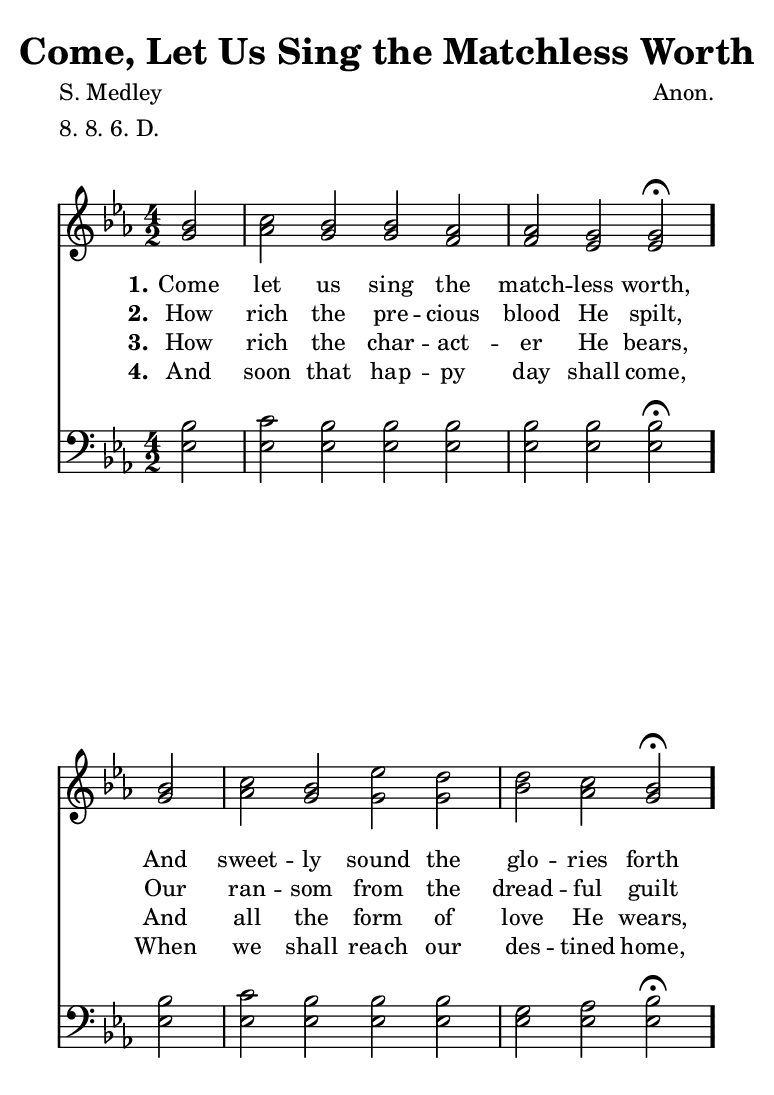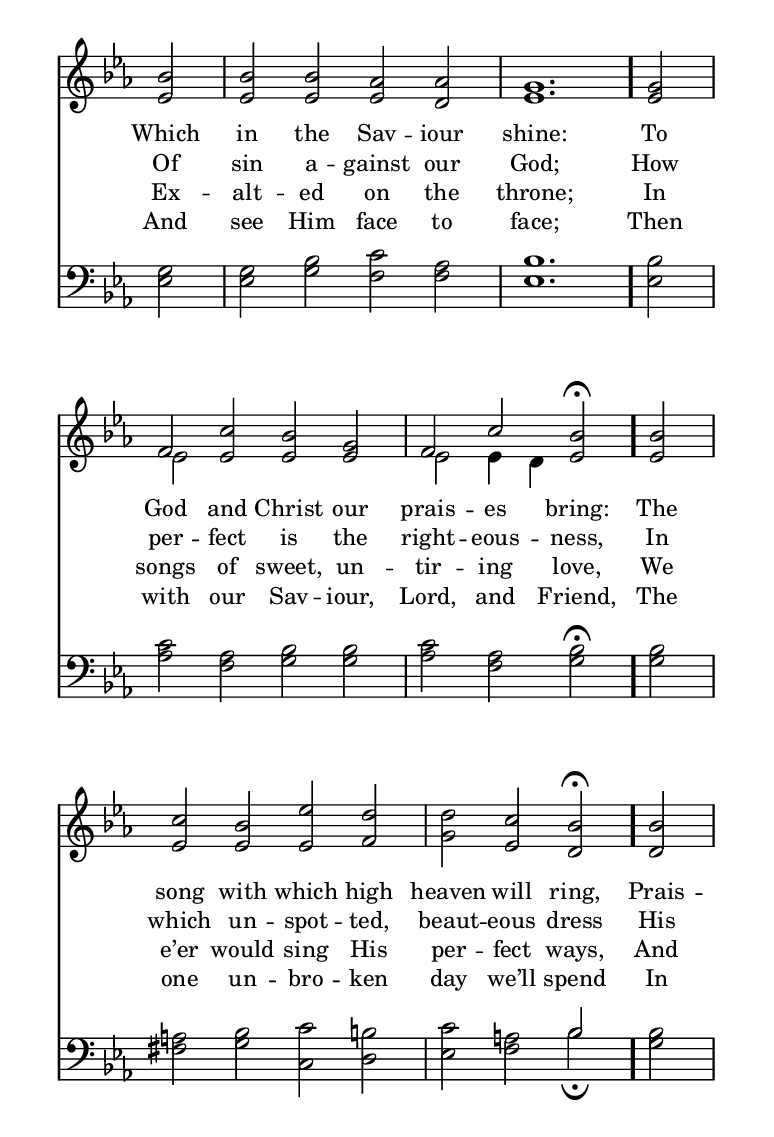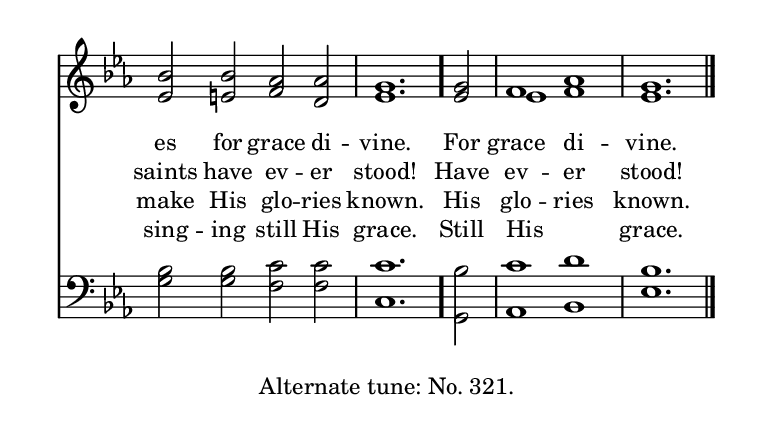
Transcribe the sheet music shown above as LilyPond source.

\include "common/global.ily"
\paper {
  \include "common/paper.ily"
  %ragged-bottom = ##t
  %ragged-last-bottom = ##t
  %systems-per-page = ##f
  %page-count = ##f
}

\header{
  hymnnumber = "158"
  title = "Come, Let Us Sing the Matchless Worth"
  tunename = "Sussex"
  meter = "8. 8. 6. D."
  poet = "S. Medley"
  composer = "Anon."
  %copyright = ""
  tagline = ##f
}

ta = { \tempo 2=90 }
tb = { \tempo 2=45 }

global = {
  \include "common/overrides.ily"
  \override Staff.TimeSignature.style = #'numbered
  \time 4/2
  \override Score.MetronomeMark.transparent = ##t % hide all fermata changes too
  \ta
  \key ees \major
  \partial 2
  \autoBeamOff
}

notesSoprano = {
\global
\relative c'' {

  bes2 | c bes bes aes | aes g \tb g \fermata \ta
  bes2 | c bes ees d | d c \tb bes \fermata \ta
  bes2 | bes bes aes aes | g1.
  g2 | f c' bes g | f c' \tb bes \fermata \ta
  bes2 | c bes ees d | d c \tb bes \fermata \ta
  bes2 | bes bes aes aes | g1.
  g2 | f1 aes | g1.

  \bar "|."

}
}

notesAlto = {
\global
\relative e' {

  g2 | aes g g f | f ees ees
  g2 | aes g g g | bes aes g
  ees2 | ees ees ees d | ees1.
  ees2 | ees ees ees ees | ees ees4 d ees2
  ees2 | ees ees ees f | g ees d
  d2 | ees e f d | ees1.
  ees2 | ees1 f | ees1.

}
}

notesTenor = {
\global
\relative a {

  bes2 | c bes bes bes | bes bes bes
  bes2 | c bes bes bes | g aes bes
  g2 | g bes c aes | bes1.
  bes2 | c aes bes bes | c aes bes
  bes2 | a bes c b | c a bes
  bes2 | bes bes c c | c1.
  bes2 | c1 d | bes1.

}
}

notesBass = {
\global
\relative f {

  ees2 | ees ees ees ees | ees ees ees \fermata
  ees2 | ees ees ees ees | ees ees ees \fermata
  ees2 | ees g f f | ees1.
  ees2 | aes f g g | aes f g \fermata
  g2 | fis g c, d | ees f bes \fermata
  g2 | g g f f | c1.
  g2 | aes1 bes | ees1.

}
}

wordsA = \lyricmode {
\set stanza = "1."

Come let us sing the match -- less worth, \bar "."
And sweet -- ly sound the glo -- ries forth \bar "."
Which in the Sav -- iour shine: \bar "."
To God and Christ our prais -- es bring: \bar "."
The song with which high heaven will ring, \bar "."
Prais -- es for grace di -- vine. \bar "."
%{HIDE>%} For grace di -- vine. %{<HIDE%}

}

wordsB = \lyricmode {
\set stanza = "2."

How rich the pre -- cious blood He spilt,
Our ran -- som from the dread -- ful guilt
Of sin a -- gainst our God;
How per -- fect is the right -- eous -- ness,
In which un -- spot -- ted, beaut -- eous dress
His saints have ev -- er stood!
%{HIDE>%} Have ev -- er stood! %{<HIDE%}

}

wordsC = \lyricmode {
\set stanza = "3."

How rich the char -- act -- er He bears,
And all the form of love He wears,
Ex -- alt -- ed on the throne;
In songs of sweet, un -- tir -- ing love,
We e’er would sing His per -- fect ways,
And make His glo -- ries known.
%{HIDE>%} His glo -- ries known. %{<HIDE%}

}

wordsD = \lyricmode {
\set stanza = "4."

And soon that hap -- py day shall come,
When we shall reach our des -- tined home,
And see Him face to face;
Then with our Sav -- iour, Lord, and Friend,
The one un -- bro -- ken day we’ll spend
In sing -- ing still His grace.
%{HIDE>%} Still His _ grace. %{<HIDE%}

}

\score {
  \context ChoirStaff <<
    \context Staff = upper <<
      \set Staff.autoBeaming = ##f
      \set ChoirStaff.systemStartDelimiter = #'SystemStartBar
      \set ChoirStaff.printPartCombineTexts = ##f
      \partcombine #'(2 . 9) \notesSoprano \notesAlto
      \context NullVoice = sopranos { \voiceOne << \notesSoprano >> }
      \context NullVoice = altos { \voiceTwo << \notesAlto >> }
      \context Lyrics = one   \lyricsto sopranos \wordsA
      \context Lyrics = two   \lyricsto sopranos \wordsB
      \context Lyrics = three \lyricsto sopranos \wordsC
      \context Lyrics = four  \lyricsto sopranos \wordsD
    >>
    \context Staff = men <<
      \set Staff.autoBeaming = ##f
      \clef bass
      \set ChoirStaff.printPartCombineTexts = ##f
      \partcombine #'(2 . 9) \notesTenor \notesBass
      \context NullVoice = tenors { \voiceOne << \notesTenor >> }
      \context NullVoice = basses { \voiceTwo << \notesBass >> }
    >>
  >>
  \layout {
    \include "common/layout.ily"
  }
  \midi{
    \include "common/midi.ily"
  }
}

\noPageBreak

\markup { \fill-line { \raise #5 \line { Alternate tune: No. 321. } } }

\version "2.19.49"  % necessary for upgrading to future LilyPond versions.

% vi:set et ts=2 sw=2 ai nocindent syntax=lilypond:
